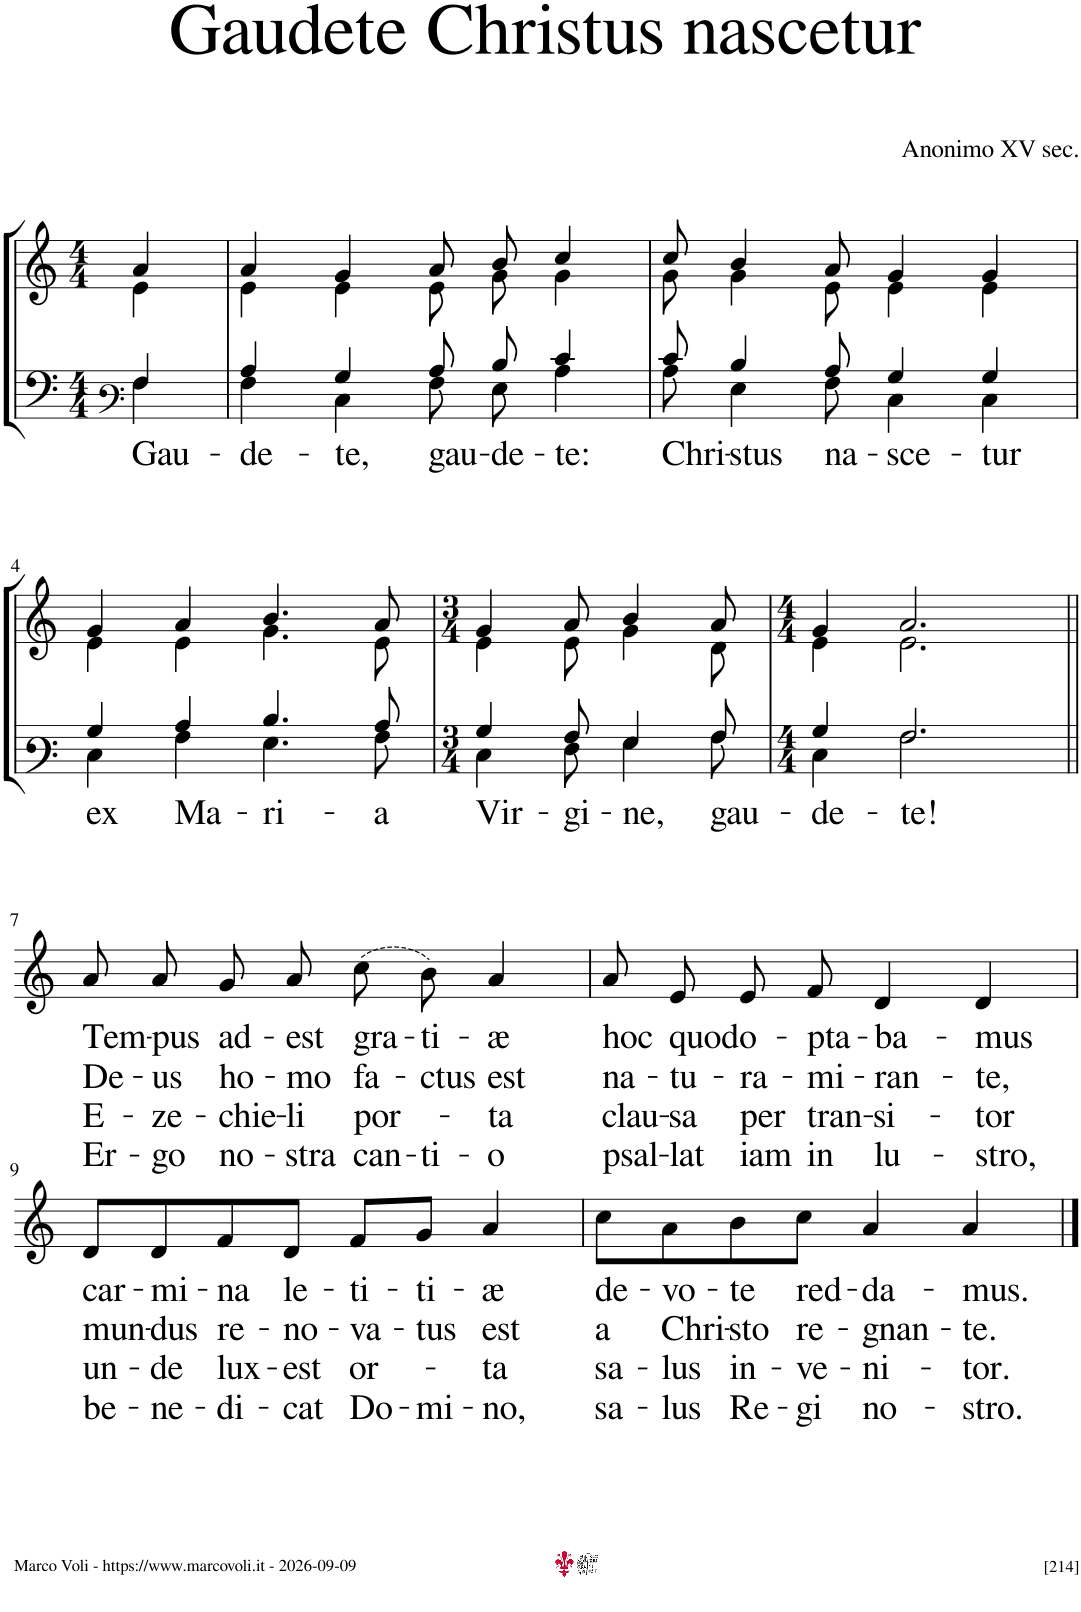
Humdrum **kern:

**kern	**text	**kern	**text	**text	**text	**text
*part2	*part2	*part1	*part1	*part1	*part1	*part1
*staff2	*staff2	*staff1	*staff1	*staff1	*staff1	*staff1
*I"Bass	*	*I"Alto	*	*	*	*
*clefF3	*	*clefG2	*	*	*	*
*k[]	*	*k[]	*	*	*	*
*M4/4	*	*M4/4	*	*	*	*
=1	=1	=1	=1	=1	=1	=1
!	!LO:LY:b	!	!	!	!	!
*^	*	*^	*	*	*	*
4A/	4A\	Gau-	4a/	4e\	.	.	.	.
=2	=2	=2	=2	=2	=2	=2	=2	=2
!	!	!LO:LY:b	!	!	!	!	!	!
4c/	4A\	-de-	4a/	4e\	.	.	.	.
!	!	!LO:LY:b	!	!	!	!	!	!
4B/	4E\	-te,	4g/	4e\	.	.	.	.
!	!	!LO:LY:b	!	!	!	!	!	!
8c/L	8A\L	gau-	8a/	8e\	.	.	.	.
!	!	!LO:LY:b	!	!	!	!	!	!
8d/J	8G\J	-de-	8b/	8g\	.	.	.	.
!	!	!LO:LY:b	!	!	!	!	!	!
4e/	4c\	-te:	4cc/	4g\	.	.	.	.
=3	=3	=3	=3	=3	=3	=3	=3	=3
!	!	!LO:LY:b	!	!	!	!	!	!
8e/	8c\	Chri-	8cc/	8g\	.	.	.	.
!	!	!LO:LY:b	!	!	!	!	!	!
4d/	4G\	-stus	4b/	4g\	.	.	.	.
!	!	!LO:LY:b	!	!	!	!	!	!
8c/	8A\	na-	8a/	8e\	.	.	.	.
!	!	!LO:LY:b	!	!	!	!	!	!
4B/	4E\	-sce-	4g/	4e\	.	.	.	.
!	!	!LO:LY:b	!	!	!	!	!	!
4B/	4E\	-tur	4g/	4e\	.	.	.	.
!!LO:LB:g=z	!!
=4	=4	=4	=4	=4	=4	=4	=4	=4
!	!	!LO:LY:b	!	!	!	!	!	!
4B/	4E\	ex	4g/	4e\	.	.	.	.
!	!	!LO:LY:b	!	!	!	!	!	!
4c/	4A\	Ma-	4a/	4e\	.	.	.	.
!	!	!LO:LY:b	!	!	!	!	!	!
4.d/	4.G\	-ri-	4.b/	4.g\	.	.	.	.
!	!	!LO:LY:b	!	!	!	!	!	!
8c/	8A\	-a	8a/	8e\	.	.	.	.
=5	=5	=5	=5	=5	=5	=5	=5	=5
*M3/4	*	*	*M3/4	*	*	*	*	*
!	!	!LO:LY:b	!	!	!	!	!	!
4B/	4E\	Vir-	4g/	4e\	.	.	.	.
!	!	!LO:LY:b	!	!	!	!	!	!
8A/	8F\	-gi-	8a/	8e\	.	.	.	.
!	!	!LO:LY:b	!	!	!	!	!	!
4G/	4G\	-ne,	4b/	4g\	.	.	.	.
!	!	!LO:LY:b	!	!	!	!	!	!
8A/	8A\	gau-	8a/	8d\	.	.	.	.
=6	=6	=6	=6	=6	=6	=6	=6	=6
*M4/4	*	*	*M4/4	*	*	*	*	*
!	!	!LO:LY:b	!	!	!	!	!	!
4B/	4E\	-de-	4g/	4e\	.	.	.	.
!	!	!LO:LY:b	!	!	!	!	!	!
2.A/	2.A\	-te!	2.a/	2.e\	.	.	.	.
!!LO:LB:g=z
=7||	=7||	=7||	=7||	=7||	=7||	=7||	=7||	=7||
!	!	!	!	!	!LO:LY:b	!LO:LY:b	!LO:LY:b	!LO:LY:b
*v	*v	*	*	*	*	*	*	*
*	*	*v	*v	*	*	*	*
1r	.	8a/	Tem-	De-	E-	Er-
!	!	!	!LO:LY:b	!LO:LY:b	!LO:LY:b	!LO:LY:b
.	.	8a/	-pus	-us	-ze-	-go
!	!	!	!LO:LY:b	!LO:LY:b	!LO:LY:b	!LO:LY:b
.	.	8g/	ad-	ho-	-chie-	no-
!	!	!	!LO:LY:b	!LO:LY:b	!LO:LY:b	!LO:LY:b
.	.	8a/	-est	-mo	-li	-stra
!	!	!	!LO:LY:b	!LO:LY:b	!LO:LY:b	!LO:LY:b
.	.	(8cc\	gra-	fa-	por-	can-
!	!	!	!LO:LY:b	!LO:LY:b	!	!LO:LY:b
.	.	8b\)	-ti-	-ctus	.	-ti-
!	!	!	!LO:LY:b	!LO:LY:b	!LO:LY:b	!LO:LY:b
.	.	4a/	-æ	est	-ta	-o
=8	=8	=8	=8	=8	=8	=8
!	!	!	!LO:LY:b	!LO:LY:b	!LO:LY:b	!LO:LY:b
1r	.	8a/	hoc	na-	clau-	psal-
!	!	!	!LO:LY:b	!LO:LY:b	!LO:LY:b	!LO:LY:b
.	.	8e/	quod	-tu-	-sa	-lat
!	!	!	!LO:LY:b	!LO:LY:b	!LO:LY:b	!LO:LY:b
.	.	8e/	o-	-ra-	per	iam
!	!	!	!LO:LY:b	!LO:LY:b	!LO:LY:b	!LO:LY:b
.	.	8f/	-pta-	-mi-	tran-	in
!	!	!	!LO:LY:b	!LO:LY:b	!LO:LY:b	!LO:LY:b
.	.	4d/	-ba-	-ran-	-si-	lu-
!	!	!	!LO:LY:b	!LO:LY:b	!LO:LY:b	!LO:LY:b
.	.	4d/	-mus	-te,	-tor	-stro,
!!LO:LB:g=z
=9	=9	=9	=9	=9	=9	=9
!	!	!	!LO:LY:b	!LO:LY:b	!LO:LY:b	!LO:LY:b
1r	.	8d/L	car-	mun-	un-	be-
!	!	!	!LO:LY:b	!LO:LY:b	!LO:LY:b	!LO:LY:b
.	.	8d/	-mi-	-dus	-de	-ne-
!	!	!	!LO:LY:b	!LO:LY:b	!LO:LY:b	!LO:LY:b
.	.	8f/	-na	re-	lux-	-di-
!	!	!	!LO:LY:b	!LO:LY:b	!LO:LY:b	!LO:LY:b
.	.	8d/J	le-	-no-	-est	-cat
!	!	!	!LO:LY:b	!LO:LY:b	!LO:LY:b	!LO:LY:b
.	.	8f/L	-ti-	-va-	or-	Do-
!	!	!	!LO:LY:b	!LO:LY:b	!	!LO:LY:b
.	.	8g/J	-ti-	-tus	.	-mi-
!	!	!	!LO:LY:b	!LO:LY:b	!LO:LY:b	!LO:LY:b
.	.	4a/	-æ	est	-ta	-no,
=10	=10	=10	=10	=10	=10	=10
!	!	!	!LO:LY:b	!LO:LY:b	!LO:LY:b	!LO:LY:b
1r	.	8cc\L	de-	a	sa-	sa-
!	!	!	!LO:LY:b	!LO:LY:b	!LO:LY:b	!LO:LY:b
.	.	8a\	-vo-	Chri-	-lus	-lus
!	!	!	!LO:LY:b	!LO:LY:b	!LO:LY:b	!LO:LY:b
.	.	8b\	-te	-sto	in-	Re-
!	!	!	!LO:LY:b	!LO:LY:b	!LO:LY:b	!LO:LY:b
.	.	8cc\J	red-	re-	-ve-	-gi
!	!	!	!LO:LY:b	!LO:LY:b	!LO:LY:b	!LO:LY:b
.	.	4a/	-da-	-gnan-	-ni-	no-
!	!	!	!LO:LY:b	!LO:LY:b	!LO:LY:b	!LO:LY:b
.	.	4a/	-mus.	-te.	-tor.	-stro.
==	==	==	==	==	==	==
*-	*-	*-	*-	*-	*-	*-
